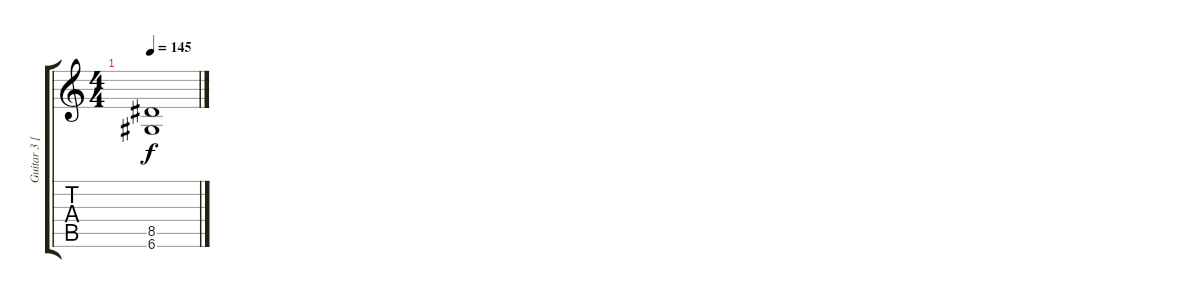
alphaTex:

\track ("Guitar 3 [Rhythm]" "Guitar 3 [") {instrument overdrivenguitar}
\staff {score tabs}
\tuning (D4 A3 F3 C3 G2 D2) {hide}
\ts (4 4)
\tempo 145
\clef g2
\ks c
(8.5{t} 6.6{t}).1{dy f}
